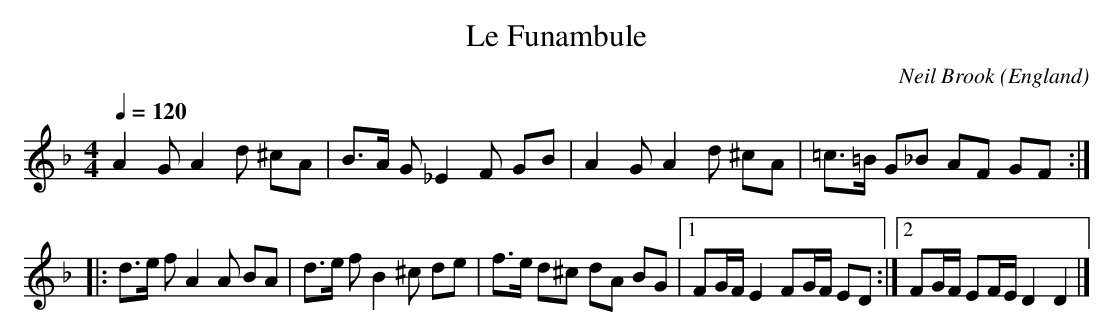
X:1
T:Le Funambule
C:Neil Brook
L:1/8
M:4/4
O:England
Q:1/4=120
K:D minor
A2 GA2d ^cA| B3/2A/2 G_E2F GB| A2 GA2d ^cA| =c3/2=B/2 G_B AF GF:|
|:d3/2e/2 fA2A BA| d3/2e/2 fB2^c de| f3/2e/2 d^c dA BG|1 FG/2F/2 E2 FG/2F/2 ED:|2 FG/2F/2 EF/E/ D2 D2 |]
